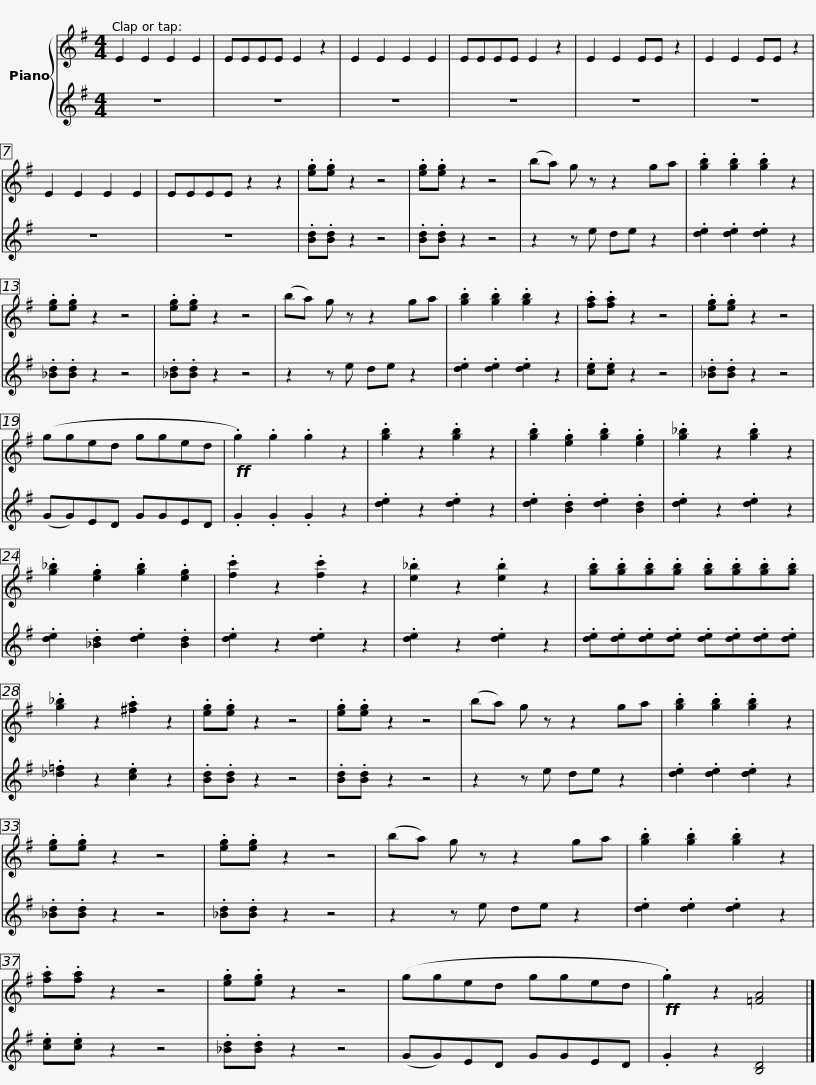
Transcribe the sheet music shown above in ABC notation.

X:1
%%score { 1 | 2 }
L:1/8
M:4/4
I:linebreak $
K:G
V:1 treble
V:2 treble
V:1
 E2 E2 E2 E2 | EEEE E2 z2 | E2 E2 E2 E2 | EEEE E2 z2 |$ E2 E2 EE z2 | %5
 E2 E2 EE z2 | E2 E2 E2 E2 | EEEE z2 z2 |$ .[eg].[eg] z2 z4 | .[eg].[eg] z2 z4 | %10
 (ba) g z z2 ga | .[gb]2 .[gb]2 .[gb]2 z2 |$ .[eg].[eg] z2 z4 | .[eg].[eg] z2 z4 | (ba) g z z2 ga | %15
 .[gb]2 .[gb]2 .[gb]2 z2 |$ .[fa].[fa] z2 z4 | .[eg].[eg] z2 z4 | (gged gged |!ff! .g2) .g2 .g2 z2 |$ %20
 .[gb]2 z2 .[gb]2 z2 | .[gb]2 .[eg]2 .[gb]2 .[eg]2 | .[g_b]2 z2 .[gb]2 z2 | .[g_b]2 .[eg]2 .[gb]2 .[eg]2 |$ .[fc']2 z2 .[fc']2 z2 | %25
 .[e_b]2 z2 .[eb]2 z2 | .[gb].[gb].[gb].[gb] .[gb].[gb].[gb].[gb] | .[g_b]2 z2 .[^fa]2 z2 |$ .[eg].[eg] z2 z4 | .[eg].[eg] z2 z4 | %30
 (ba) g z z2 ga | .[gb]2 .[gb]2 .[gb]2 z2 |$ .[eg].[eg] z2 z4 | .[eg].[eg] z2 z4 | (ba) g z z2 ga | %35
 .[gb]2 .[gb]2 .[gb]2 z2 |$ .[fa].[fa] z2 z4 | .[eg].[eg] z2 z4 | (gged gged |!ff! .g2) z2 [=FA]4 |] %40
V:2
 z8 | z8 | z8 | z8 |$ z8 | %5
 z8 | z8 | z8 |$ .[Bd].[Bd] z2 z4 | .[Bd].[Bd] z2 z4 | %10
 z2 z e de z2 | .[de]2 .[de]2 .[de]2 z2 |$ .[_Bd].[Bd] z2 z4 | .[_Bd].[Bd] z2 z4 | z2 z e de z2 | %15
 .[de]2 .[de]2 .[de]2 z2 |$ .[ce].[ce] z2 z4 | .[_Bd].[Bd] z2 z4 | (GG)ED GGED | .G2 .G2 .G2 z2 |$ %20
 .[de]2 z2 .[de]2 z2 | .[de]2 .[Bd]2 .[de]2 .[Bd]2 | .[de]2 z2 .[de]2 z2 | .[de]2 .[_Bd]2 .[de]2 .[Bd]2 |$ .[de]2 z2 .[de]2 z2 | %25
 .[de]2 z2 .[de]2 z2 | .[de].[de].[de].[de] .[de].[de].[de].[de] | .[_d=f]2 z2 .[ce]2 z2 |$ .[Bd].[Bd] z2 z4 | .[Bd].[Bd] z2 z4 | %30
 z2 z e de z2 | .[de]2 .[de]2 .[de]2 z2 |$ .[_Bd].[Bd] z2 z4 | .[_Bd].[Bd] z2 z4 | z2 z e de z2 | %35
 .[de]2 .[de]2 .[de]2 z2 |$ .[ce].[ce] z2 z4 | .[_Bd].[Bd] z2 z4 | (GG)ED GGED | .G2 z2 [B,D]4 |] %40
